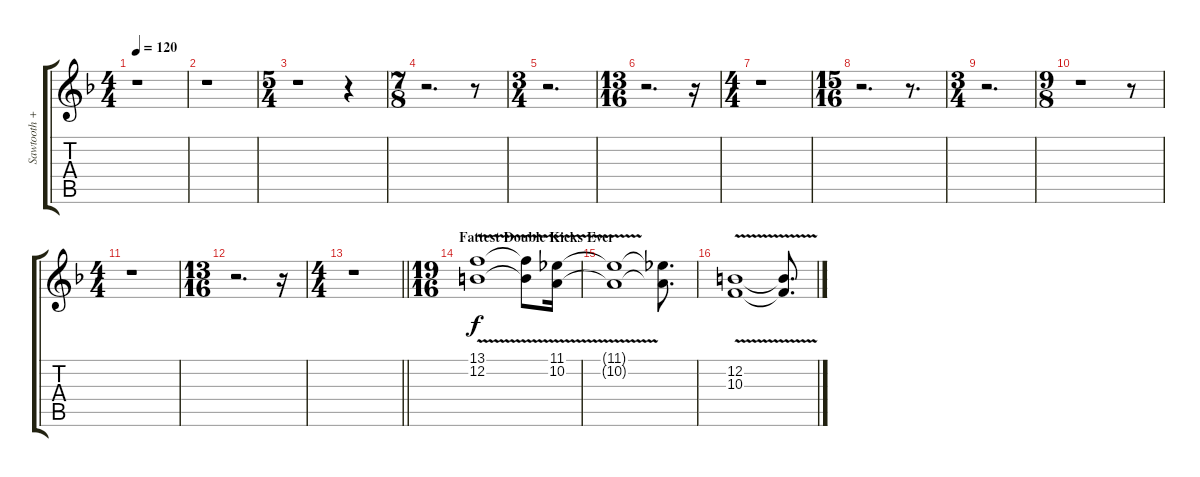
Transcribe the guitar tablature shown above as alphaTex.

\track ("Sawtooth + Strings" "Sawtooth +") {instrument lead2sawtooth}
\staff {score tabs}
\tuning (E4 B3 G3 D3 A2 E2) {hide}
\ts (4 4)
\tempo 120
\clef g2
\ks dminor
r.1{dy f} |
r.1 |
\ts (5 4)
r.1 r.4 |
\ts (7 8)
r.2{d} r.8 |
\ts (3 4)
r.2{d} |
\ts (13 16)
r.2{d} r.16 |
\ts (4 4)
r.1 |
\ts (15 16)
r.2{d} r.8{d} |
\ts (3 4)
r.2{d} |
\ts (9 8)
r.1 r.8 |
\ts (4 4)
r.1 |
\ts (13 16)
r.2{d} r.16 |
\ts (4 4)
\barLineRight lightlight
r.1 |
\ts (19 16)
\section ("" "Fattest Double Kicks Ever")
(13.1{v} 12.2{v}).1{volume 12 balance 16 instrument tremolostrings} (13.1{t} 12.2{t}).8 (11.1{v} 10.2{v}).16 |
(11.1{t} 10.2{t}).1 (11.1{t} 10.2{t}).8{d} |
(12.2{v} 10.3{v}).1 (12.2{t} 10.3{t}).8{d}
